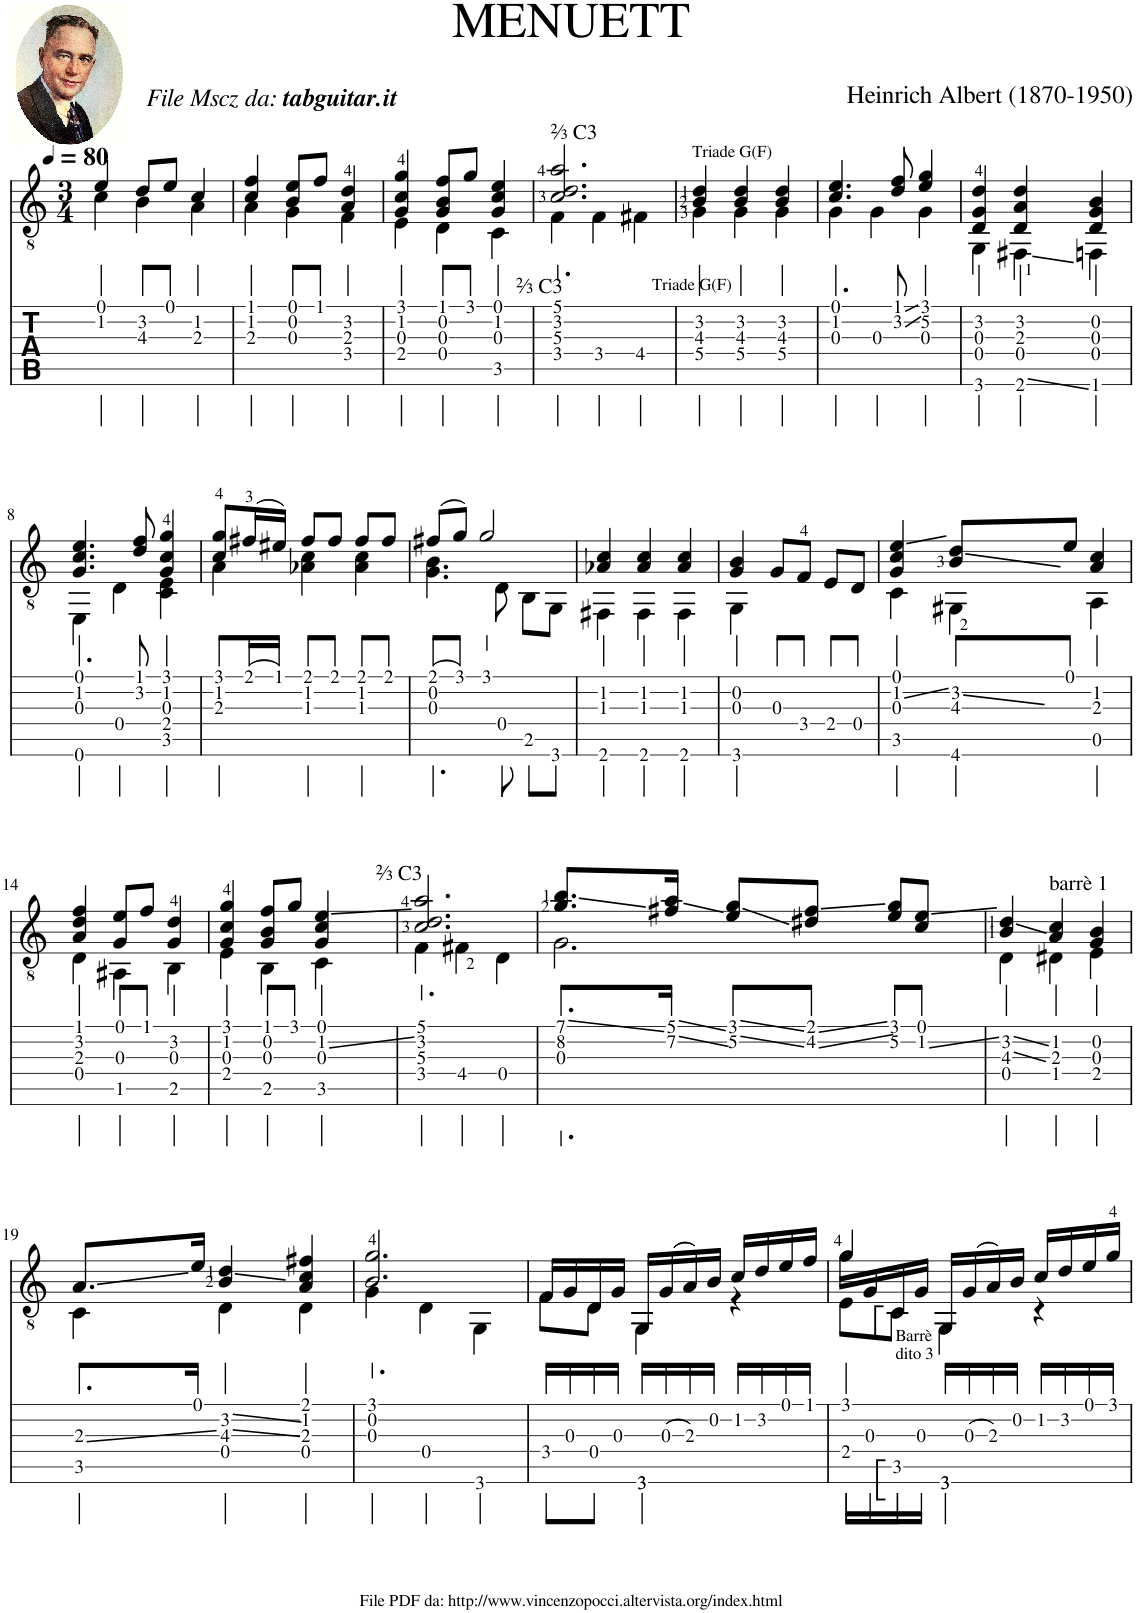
**kern	**kern
*part2	*part1
*staff2	*staff1
*I"Chitarra classica (Intavolatura)	*I"Classical Guitar
*stria6	*
*	*clefGv2
*k[]	*k[]
*M3/4	*M3/4
*MM80	*MM80
=1	=1
*^	*^
4e/	4c\	4e/	4c\
8d/L	4B\	8d/L	4B\
8e/J	.	8e/J	.
4c/	4A\	4c/	4A\
=2	=2	=2	=2
4c/ 4f/	4A\	4c/ 4f/	4A\
8B/ 8e/L	4G\	8B/ 8e/L	4G\
8f/J	.	8f/J	.
4A/ 4d/	4F\	4A/ 4d/	4F\
=3	=3	=3	=3
4G/ 4c/ 4g/	4E\	4G/ 4c/ 4g/	4E\
8G/ 8B/ 8f/L	4D\	8G/ 8B/ 8f/L	4D\
8g/J	.	8g/J	.
4G/ 4c/ 4e/	4C\	4G/ 4c/ 4e/	4C\
=4	=4	=4	=4
!	!	!LO:TX:a:t=⅔ C3	!
!LO:TX:a:t=⅔ C3	!	!	!
2.c/ 2.d/ 2.a/	4F\	2.c/ 2.d/ 2.a/	4F\
.	4F\	.	4F\
.	4F#X\	.	4F#X\
=5	=5	=5	=5
!	!	!LO:TX:a:t=Triade G(F)	!
!LO:TX:a:t=Triade G(F)	!	!	!
4B/ 4d/	4G\	4B/ 4d/	4G\
4B/ 4d/	4G\	4B/ 4d/	4G\
4B/ 4d/	4G\	4B/ 4d/	4G\
=6	=6	=6	=6
4.c/ 4.e/	4G\	4.c/ 4.e/	4G\
.	4G\	.	4G\
8d/ 8f/	.	8d/ 8f/	.
4e/ 4g/	4G\	4e/ 4g/	4G\
=7	=7	=7	=7
4D/ 4G/ 4d/	4GG\	4D/ 4G/ 4d/	4GG\
4D/ 4A/ 4d/	4FF#X\	4D/ 4A/ 4d/	4FF#X\
4D/ 4G/ 4B/	4FFn\	4D/ 4G/ 4B/	4FFn\
!!LO:LB:g=z	!!
=8	=8	=8	=8
4.G/ 4.c/ 4.e/	4EE\	4.G/ 4.c/ 4.e/	4EE\
.	4D\	.	4D\
8d/ 8f/	.	8d/ 8f/	.
4G/ 4c/ 4g/	4C\ 4E\	4G/ 4c/ 4g/	4C\ 4E\
=9	=9	=9	=9
8c/ 8g/L	4A\	8c/ 8g/L	4A\
(16f#X/L	.	(16f#X/L	.
16e#X/JJ)	.	16e#X/JJ)	.
8f#/L	4A-X\ 4c\	8f#/L	4A-X\ 4c\
8f#/J	.	8f#/J	.
8f#/L	4A-\ 4c\	8f#/L	4A-\ 4c\
8f#/J	.	8f#/J	.
=10	=10	=10	=10
(8f#X/L	4.G\ 4.B\	(8f#X/L	4.G\ 4.B\
8g/J)	.	8g/J)	.
2g/	.	2g/	.
.	8D\	.	8D\
.	8BB\L	.	8BB\L
.	8GG\J	.	8GG\J
=11	=11	=11	=11
4A-X/ 4c/	4FF#X\	4A-X/ 4c/	4FF#X\
4A-/ 4c/	4FF#\	4A-/ 4c/	4FF#\
4A-/ 4c/	4FF#\	4A-/ 4c/	4FF#\
=12	=12	=12	=12
4G/ 4B/	4GG\	4G/ 4B/	4GG\
8G/L	2ryy	8G/L	2ryy
8F/J	.	8F/J	.
8E/L	.	8E/L	.
8D/J	.	8D/J	.
=13	=13	=13	=13
4G/ 4c/ 4e/	4C\	4G/ 4c/ 4e/	4C\
8B/ 8d/L	4GG#X\	8B/ 8d/L	4GG#X\
8e/J	.	8e/J	.
4A/ 4c/	4AA\	4A/ 4c/	4AA\
!!LO:LB:g=z	!!
=14	=14	=14	=14
4A/ 4d/ 4f/	4D\	4A/ 4d/ 4f/	4D\
8G/ 8e/L	4AA#X\	8G/ 8e/L	4AA#X\
8f/J	.	8f/J	.
4G/ 4d/	4BB\	4G/ 4d/	4BB\
=15	=15	=15	=15
4G/ 4c/ 4g/	4E\	4G/ 4c/ 4g/	4E\
8G/ 8B/ 8f/L	4BB\	8G/ 8B/ 8f/L	4BB\
8g/J	.	8g/J	.
4G/ 4c/ 4e/	4C\	4G/ 4c/ 4e/	4C\
=16	=16	=16	=16
!	!	!LO:TX:a:t=⅔ C3	!
2.c/ 2.d/ 2.a/	4F\	2.c/ 2.d/ 2.a/	4F\
.	4F#X\	.	4F#X\
.	4D\	.	4D\
=17	=17	=17	=17
8.g/ 8.b/L	2.G\	8.g/ 8.b/L	2.G\
16f#X/ 16a/Jk	.	16f#X/ 16a/Jk	.
8e/ 8g/L	.	8e/ 8g/L	.
8d#X/ 8f#/J	.	8d#X/ 8f#/J	.
8e/ 8g/L	.	8e/ 8g/L	.
8c/ 8e/J	.	8c/ 8e/J	.
=18	=18	=18	=18
4B/ 4d/	4D\	4B/ 4d/	4D\
!	!	!LO:TX:a:t=barrè 1	!
4A/ 4c/	4D#X\	4A/ 4c/	4D#X\
4G/ 4B/	4E\	4G/ 4B/	4E\
!!LO:LB:g=z	!!
=19	=19	=19	=19
8.A/L	4C\	8.A/L	4C\
16e/Jk	.	16e/Jk	.
4B/ 4d/	4D\	4B/ 4d/	4D\
4A/ 4c/ 4f#X/	4D\	4A/ 4c/ 4f#X/	4D\
=20	=20	=20	=20
2.B/ 2.g/	4G\	2.B/ 2.g/	4G\
.	4D\	.	4D\
.	4GG\	.	4GG\
=21	=21	=21	=21
16F/LL	8F\L	16F/LL	8F\L
16G/	.	16G/	.
16D/	8D\J	16D/	8D\J
16G/JJ	.	16G/JJ	.
16GG/LL	4GG\	16GG/LL	4GG\
(16G/	.	(16G/	.
16A/)	.	16A/)	.
16B/JJ	.	16B/JJ	.
16c/LL	4r	16c/LL	4r
16d/	.	16d/	.
16e/	.	16e/	.
16f/JJ	.	16f/JJ	.
=22	=22	=22	=22
*	*^	*	*^
4g/	16g\LL	8E\L	4g/	16g\LL	8E\L
.	16G\	.	.	16G/	.
!	!LO:TX:a:t=Barrè	!	!	!	!
!	!LO:TX:a:t=dito 3	!	!	!	!
.	16C\	8C\J	.	16C/	8C\J
.	16G\JJ	.	.	16G/JJ	.
16GG/LL	2ryy	4GG\	16GG/LL	2ryy	4GG\
(16G/	.	.	(16G/	.	.
16A/)	.	.	16A/)	.	.
16B/JJ	.	.	16B/JJ	.	.
16c/LL	.	4r	16c/LL	.	4r
16d/	.	.	16d/	.	.
16e/	.	.	16e/	.	.
16g/JJ	.	.	16g/JJ	.	.
*v	*v	*v	*	*	*
*	*v	*v	*v
=	=
*-	*-
